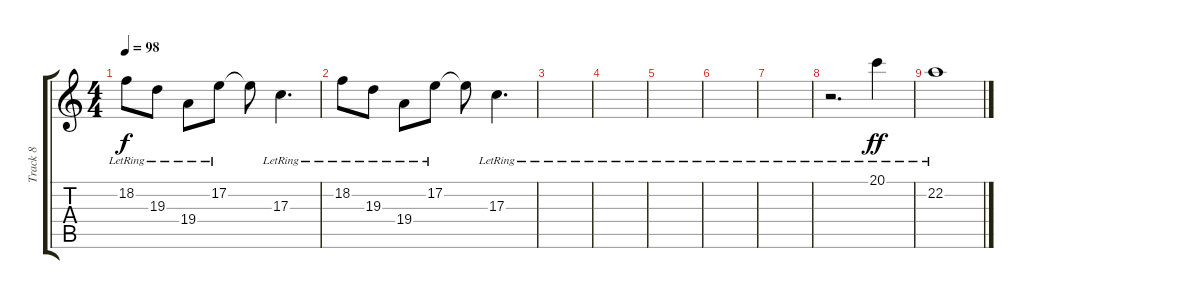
\track ("Track 8" "Track 8") {instrument musicbox}
\staff {score tabs}
\tuning (E4 B3 G3 D3 A2 E2) {hide}
\ts (4 4)
\tempo 98
\clef g2
\ks c
18.2{lr}.8{dy f} 19.3{lr}.8 19.4{lr}.8 17.2{lr}.8 17.2{t}.8 17.3{lr}.4{d} |
18.2{lr}.8 19.3{lr}.8 19.4{lr}.8 17.2{lr}.8 17.2{t}.8 17.3{lr}.4{d} |
|
|
|
|
|
r.2{d} 20.1{lr}.4{dy ff} |
22.2{lr}.1
